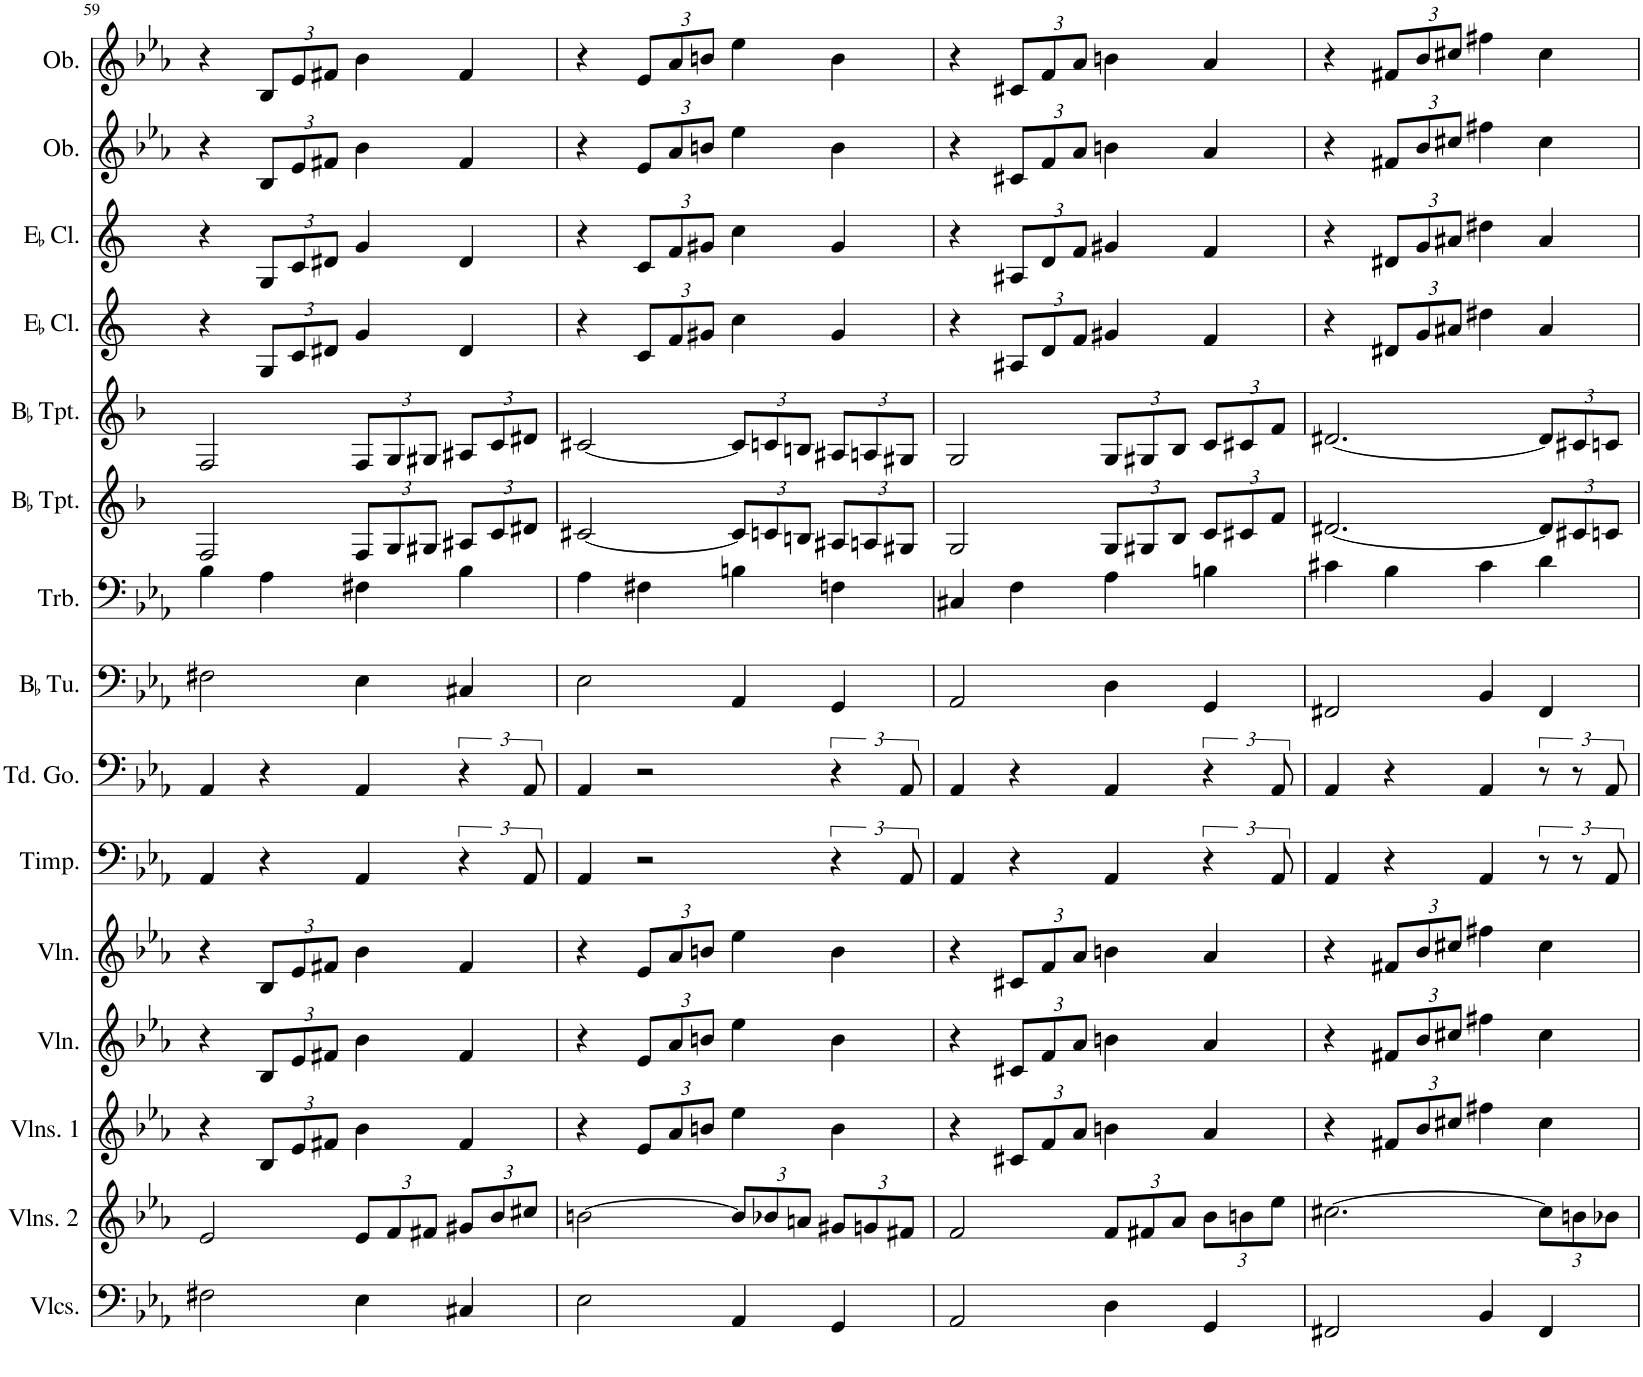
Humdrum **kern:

**kern	**kern	**kern	**kern	**kern	**kern	**kern	**kern	**kern	**kern	**kern	**kern	**kern	**kern	**kern
*part15	*part14	*part13	*part12	*part11	*part10	*part9	*part8	*part7	*part6	*part5	*part4	*part3	*part2	*part1
*staff15	*staff14	*staff13	*staff12	*staff11	*staff10	*staff9	*staff8	*staff7	*staff6	*staff5	*staff4	*staff3	*staff2	*staff1
*I"Violoncellos	*I"Violins 2	*I"Violins 1	*I"Violin	*I"Violin	*I"Timpani	*I"Tuned Gongs	*I"BaccidentalFlat Tuba	*I"Trombone	*I"BaccidentalFlat Trumpet	*I"BaccidentalFlat Trumpet	*I"EaccidentalFlat Clarinet	*I"EaccidentalFlat Clarinet	*I"Oboe	*I"Oboe
*I'Vlcs.	*I'Vlns. 2	*I'Vlns. 1	*I'Vln.	*I'Vln.	*I'Timp.	*I'Td. Go.	*I'BaccidentalFlat Tu.	*I'Trb.	*I'BaccidentalFlat Tpt.	*I'BaccidentalFlat Tpt.	*I'EaccidentalFlat Cl.	*I'EaccidentalFlat Cl.	*I'Ob.	*I'Ob.
!!LO:PB:g=z
*clefF4	*clefG2	*clefG2	*clefG2	*clefG2	*clefF4	*clefF4	*clefF4	*clefF4	*clefG2	*clefG2	*clefG2	*clefG2	*clefG2	*clefG2
*	*	*	*	*	*	*	*	*	*Trd1c2	*Trd1c2	*Trd-2c-3	*Trd-2c-3	*	*
*k[b-e-a-]	*k[b-e-a-]	*k[b-e-a-]	*k[b-e-a-]	*k[b-e-a-]	*k[b-e-a-]	*k[b-e-a-]	*k[b-e-a-]	*k[b-e-a-]	*k[b-]	*k[b-]	*k[]	*k[]	*k[b-e-a-]	*k[b-e-a-]
*M4/4	*M4/4	*M4/4	*M4/4	*M4/4	*M4/4	*M4/4	*M4/4	*M4/4	*M4/4	*M4/4	*M4/4	*M4/4	*M4/4	*M4/4
=59	=59	=59	=59	=59	=59	=59	=59	=59	=59	=59	=59	=59	=59	=59
2F#X\	2e-/	4r	4r	4r	4AA-/	4AA-/	2F#X\	4B-\	2F/	2F/	4r	4r	4r	4r
*	*	*Xbrackettup	*Xbrackettup	*Xbrackettup	*	*	*	*	*	*	*Xbrackettup	*Xbrackettup	*Xbrackettup	*Xbrackettup
.	.	12B-/L	12B-/L	12B-/L	4r	4r	.	4A-\	.	.	12G/L	12G/L	12B-/L	12B-/L
.	.	12e-/	12e-/	12e-/	.	.	.	.	.	.	12c/	12c/	12e-/	12e-/
.	.	12f#X/J	12f#X/J	12f#X/J	.	.	.	.	.	.	12d#X/J	12d#X/J	12f#X/J	12f#X/J
*	*Xbrackettup	*	*	*	*	*	*	*	*Xbrackettup	*Xbrackettup	*	*	*	*
4E-\	12e-/L	4b-\	4b-\	4b-\	4AA-/	4AA-/	4E-\	4F#X\	12F/L	12F/L	4g/	4g/	4b-\	4b-\
.	12f/	.	.	.	.	.	.	.	12G/	12G/	.	.	.	.
.	12f#X/J	.	.	.	.	.	.	.	12G#X/J	12G#X/J	.	.	.	.
4C#X/	12g#X/L	4f#/	4f#/	4f#/	6r	6r	4C#X/	4B-\	12A#X/L	12A#X/L	4d#/	4d#/	4f#/	4f#/
.	12b-/	.	.	.	.	.	.	.	12c/	12c/	.	.	.	.
.	12cc#X/J	.	.	.	12AA-/	12AA-/	.	.	12d#X/J	12d#X/J	.	.	.	.
=60	=60	=60	=60	=60	=60	=60	=60	=60	=60	=60	=60	=60	=60	=60
2E-\	[2bn\	4r	4r	4r	4AA-/	4AA-/	2E-\	4A-\	[2c#X/	[2c#X/	4r	4r	4r	4r
.	.	12e-/L	12e-/L	12e-/L	2r	2r	.	4F#X\	.	.	12c/L	12c/L	12e-/L	12e-/L
.	.	12a-/	12a-/	12a-/	.	.	.	.	.	.	12f/	12f/	12a-/	12a-/
.	.	12bn/J	12bn/J	12bn/J	.	.	.	.	.	.	12g#X/J	12g#X/J	12bn/J	12bn/J
4AA-/	12b/L]	4ee-\	4ee-\	4ee-\	.	.	4AA-/	4Bn\	12c#/L]	12c#/L]	4cc\	4cc\	4ee-\	4ee-\
.	12b-X/	.	.	.	.	.	.	.	12cn/	12cn/	.	.	.	.
.	12an/J	.	.	.	.	.	.	.	12Bn/J	12Bn/J	.	.	.	.
4GG/	12g#X/L	4b\	4b\	4b\	6r	6r	4GG/	4Fn\	12A#X/L	12A#X/L	4g#/	4g#/	4b\	4b\
.	12gn/	.	.	.	.	.	.	.	12An/	12An/	.	.	.	.
.	12f#X/J	.	.	.	12AA-/	12AA-/	.	.	12G#X/J	12G#X/J	.	.	.	.
=61	=61	=61	=61	=61	=61	=61	=61	=61	=61	=61	=61	=61	=61	=61
2AA-/	2f/	4r	4r	4r	4AA-/	4AA-/	2AA-/	4C#X/	2G/	2G/	4r	4r	4r	4r
.	.	12c#X/L	12c#X/L	12c#X/L	4r	4r	.	4F\	.	.	12A#X/L	12A#X/L	12c#X/L	12c#X/L
.	.	12f/	12f/	12f/	.	.	.	.	.	.	12d/	12d/	12f/	12f/
.	.	12a-/J	12a-/J	12a-/J	.	.	.	.	.	.	12f/J	12f/J	12a-/J	12a-/J
4D\	12f/L	4bn\	4bn\	4bn\	4AA-/	4AA-/	4D\	4A-\	12G/L	12G/L	4g#X/	4g#X/	4bn\	4bn\
.	12f#X/	.	.	.	.	.	.	.	12G#X/	12G#X/	.	.	.	.
.	12a-/J	.	.	.	.	.	.	.	12B-/J	12B-/J	.	.	.	.
4GG/	12b-\L	4a-/	4a-/	4a-/	6r	6r	4GG/	4Bn\	12c/L	12c/L	4f/	4f/	4a-/	4a-/
.	12bn\	.	.	.	.	.	.	.	12c#X/	12c#X/	.	.	.	.
.	12ee-\J	.	.	.	12AA-/	12AA-/	.	.	12f/J	12f/J	.	.	.	.
=62	=62	=62	=62	=62	=62	=62	=62	=62	=62	=62	=62	=62	=62	=62
2FF#X/	[2.cc#X\	4r	4r	4r	4AA-/	4AA-/	2FF#X/	4c#X\	[2.d#X/	[2.d#X/	4r	4r	4r	4r
.	.	12f#X/L	12f#X/L	12f#X/L	4r	4r	.	4B-\	.	.	12d#X/L	12d#X/L	12f#X/L	12f#X/L
.	.	12b-/	12b-/	12b-/	.	.	.	.	.	.	12g/	12g/	12b-/	12b-/
.	.	12cc#X/J	12cc#X/J	12cc#X/J	.	.	.	.	.	.	12a#X/J	12a#X/J	12cc#X/J	12cc#X/J
4BB-/	.	4ff#X\	4ff#X\	4ff#X\	4AA-/	4AA-/	4BB-/	4c#\	.	.	4dd#X\	4dd#X\	4ff#X\	4ff#X\
4FF#/	12cc#\L]	4cc#\	4cc#\	4cc#\	12r	12r	4FF#/	4d\	12d#/L]	12d#/L]	4a#/	4a#/	4cc#\	4cc#\
.	12bn\	.	.	.	12r	12r	.	.	12c#X/	12c#X/	.	.	.	.
.	12b-X\J	.	.	.	12AA-/	12AA-/	.	.	12cn/J	12cn/J	.	.	.	.
=	=	=	=	=	=	=	=	=	=	=	=	=	=	=
*-	*-	*-	*-	*-	*-	*-	*-	*-	*-	*-	*-	*-	*-	*-
